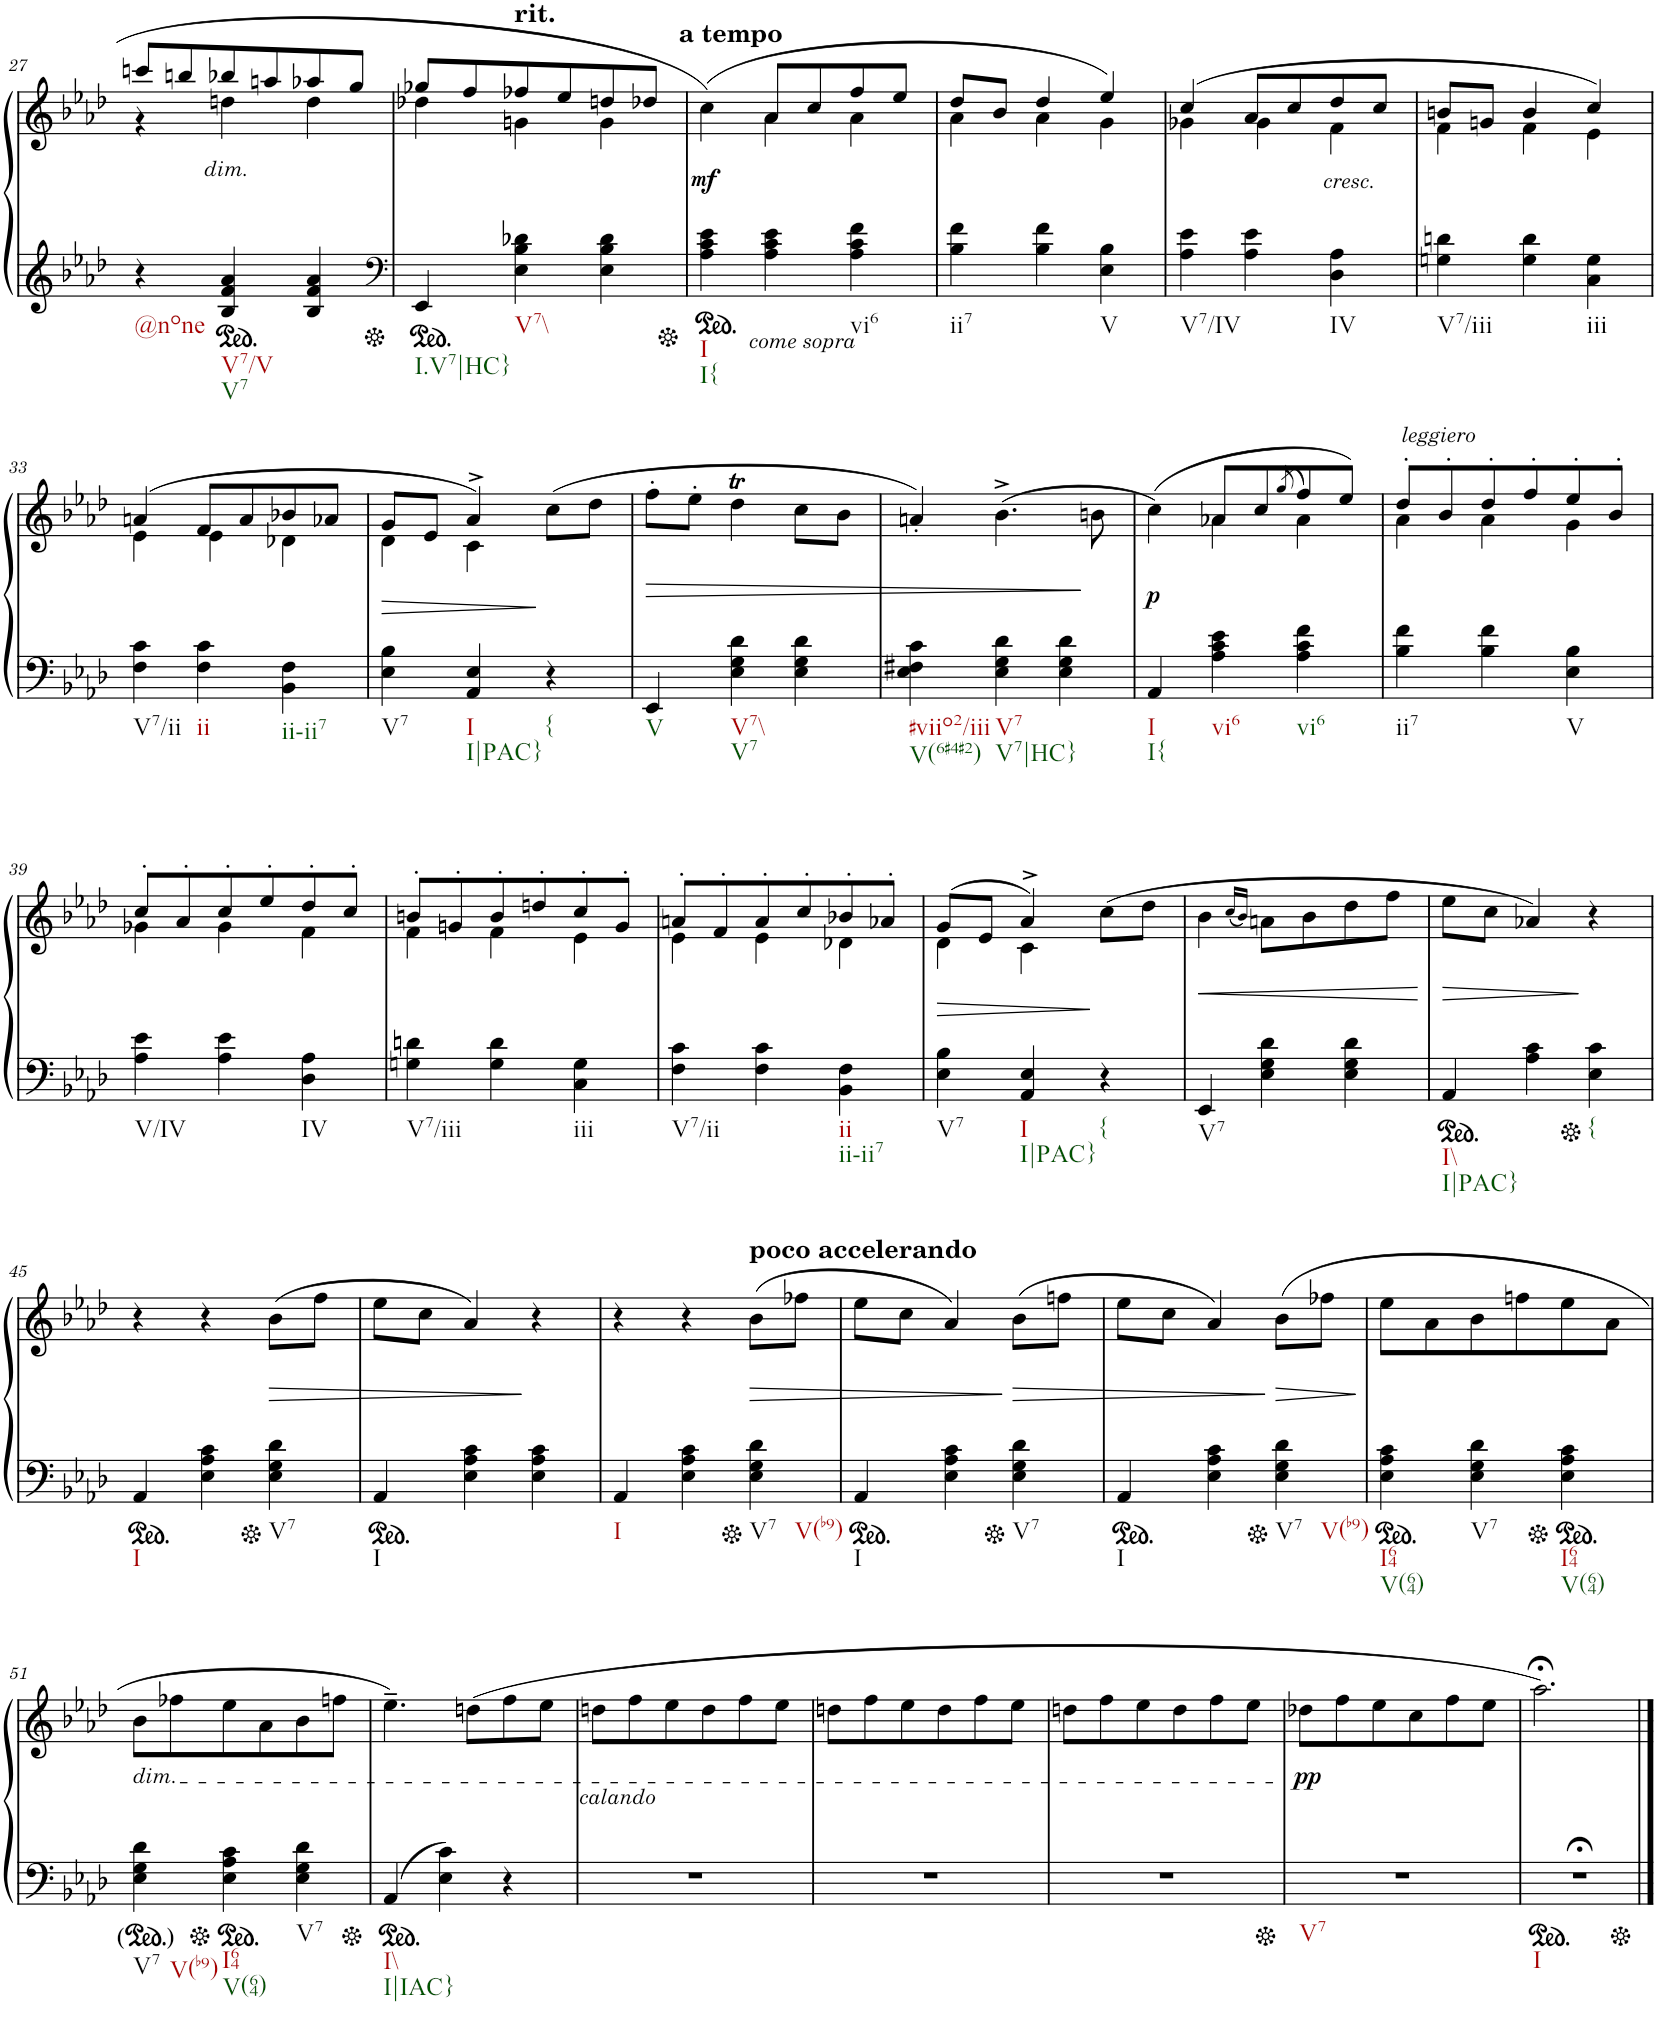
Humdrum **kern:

**kern	**kern	**dynam
*part1	*part1	*part1
*staff2	*staff1	*staff1/2
*I"Piano	*	*
*I'Pno.	*	*
!!LO:PB:g=z
*clefG2	*clefG2	*
*k[b-e-a-d-]	*k[b-e-a-d-]	*
*M3/4	*M3/4	*
=27	=27	=27
*	*^	*
!LO:TX:b:t=@none	!	!	!
4r	8cccn/L	4r	.
.	8bbn/	.	.
!	!LO:TX:b:i:t=dim.	!	!
!LO:TX:b:t=V7/V	!	!	!
!LO:TX:b:t=V7	!	!	!
4B-/ 4f/ 4a-/	8bb-X/	4ddn\	.
.	8aan/	.	.
4B-/ 4f/ 4a-/	8aa-X/	4dd\	.
.	8gg/J	.	.
=28	=28	=28	=28
*clefF4	*	*	*
!LO:TX:b:t=I.V7|HC}	!	!	!
4EE-/	8gg-X/L	4dd-X\	.
.	8ff/	.	.
!	!LO:TX:a:B:t=rit.	!	!
!LO:TX:b:t=V7\\	!	!	!
4E-\ 4B-\ 4d-X\	8ff-X/	4gn\	.
.	8ee-/	.	.
4E-\ 4B-\ 4d-\	8ddn/	4g\	.
.	8dd-X/J	.	.
=29	=29	=29	=29
!	!LO:TX:a:B:t=a tempo	!	!
!LO:TX:b:i:t=come sopra	!	!	!
!LO:TX:b:t=I	!	!	!
!LO:TX:b:t=I{	!	!	!
!	!	!	!LO:DY:b
4A-\ 4c\ 4e-\	(4cc\	4ryy	mf
4A-\ 4c\ 4e-\	8a-/L	4a-\	.
.	8cc/	.	.
!LO:TX:b:t=vi6	!	!	!
4A-\ 4c\ 4f\	8ff/	4a-\	.
.	8ee-/J	.	.
=30	=30	=30	=30
!LO:TX:b:t=ii7	!	!	!
4B-\ 4f\	8dd-/L	4a-\	.
.	8b-/J	.	.
4B-\ 4f\	4dd-/	4a-\	.
!LO:TX:b:t=V	!	!	!
4E-\ 4B-\	4ee-/)	4g\	.
=31	=31	=31	=31
!LO:TX:b:t=V7/IV	!	!	!
4A-\ 4e-\	(4cc/	4g-X\	.
4A-\ 4e-\	8a-/L	4g-\	.
.	8cc/	.	.
!	!LO:TX:b:i:t=cresc.	!	!
!LO:TX:b:t=IV	!	!	!
4D-\ 4A-\	8dd-/	4f\	.
.	8cc/J	.	.
=32	=32	=32	=32
!LO:TX:b:t=V7/iii	!	!	!
4Gn\ 4dn\	8bn/L	4f\	.
.	8gn/J	.	.
4G\ 4d\	4b/	4f\	.
!LO:TX:b:t=iii	!	!	!
4C\ 4G\	4cc/)	4e-\	.
!!LO:LB:g=z	!!
=33	=33	=33	=33
!LO:TX:b:t=V7/ii	!	!	!
4F\ 4c\	(4an/	4e-\	.
!LO:TX:b:t=ii	!	!	!
4F\ 4c\	8f/L	4e-\	.
.	8a/	.	.
!LO:TX:b:t=ii-ii7	!	!	!
4BB-\ 4F\	8b-X/	4d-X\	.
.	8a-X/J	.	.
=34	=34	=34	=34
!LO:TX:b:t=V7	!	!	!
!	!	!	!LO:HP:b
4E-\ 4B-\	8g/L	4d-\	>
.	8e-/J	.	.
!LO:TX:b:t=I	!	!	!
!LO:TX:b:t=I|PAC}	!	!	!
4AA-/ 4E-/	4a-^/)	4c\	.
!LO:TX:b:t={	!	!	!
4r	(>8cc\L	4ryy	]
.	8dd-\J	.	.
*	*v	*v	*
=35	=35	=35
!LO:TX:b:t=V	!	!
!	!	!LO:HP:b
4EE-/	8ff'\L	>
.	8ee-'\J	.
!LO:TX:b:t=V7\\	!	!
!LO:TX:b:t=V7	!	!
4E-\ 4G\ 4d-\	4dd-T\	.
4E-\ 4G\ 4d-\	8cc\L	.
.	8b-\J	.
=36	=36	=36
!LO:TX:b:t=#viio2/iii	!	!
!LO:TX:b:t=V(6#4#2)	!	!
4E-\ 4F#X\ 4c\	4an'/)	.
!LO:TX:b:t=V7	!	!
!LO:TX:b:t=V7|HC}	!	!
4E-\ 4G\ 4d-\	(4.b-^\	.
4E-\ 4G\ 4d-\	.	.
.	8bn\	]
=37	=37	=37
*	*^	*
!LO:TX:b:t=I	!	!	!
!LO:TX:b:t=I{	!	!	!
!	!	!	!LO:DY:b
4AA-/	(4cc\)	4ryy	p
!LO:TX:b:t=vi6	!	!	!
4A-\ 4c\ 4e-\	8a-X/L	4a-X\	.
.	8cc/	.	.
.	(8qgg/	.	.
!LO:TX:b:t=vi6	!	!	!
4A-\ 4c\ 4f\	8ff/)	4a-\	.
.	8ee-/J)	.	.
=38	=38	=38	=38
!	!LO:TX:a:i:t=leggiero	!	!
!LO:TX:b:t=ii7	!	!	!
4B-\ 4f\	8dd-'/L	4a-\	.
.	8b-'/	.	.
4B-\ 4f\	8dd-'/	4a-\	.
.	8ff'/	.	.
!LO:TX:b:t=V	!	!	!
4E-\ 4B-\	8ee-'/	4g\	.
.	8b-'/J	.	.
!!LO:LB:g=z	!!
=39	=39	=39	=39
!LO:TX:b:t=V/IV	!	!	!
4A-\ 4e-\	8cc'/L	4g-X\	.
.	8a-'/	.	.
4A-\ 4e-\	8cc'/	4g-\	.
.	8ee-'/	.	.
!LO:TX:b:t=IV	!	!	!
4D-\ 4A-\	8dd-'/	4f\	.
.	8cc'/J	.	.
=40	=40	=40	=40
!LO:TX:b:t=V7/iii	!	!	!
4Gn\ 4dn\	8bn'/L	4f\	.
.	8gn'/	.	.
4G\ 4d\	8b'/	4f\	.
.	8ddn'/	.	.
!LO:TX:b:t=iii	!	!	!
4C\ 4G\	8cc'/	4e-\	.
.	8g'/J	.	.
=41	=41	=41	=41
!LO:TX:b:t=V7/ii	!	!	!
4F\ 4c\	8an'/L	4e-\	.
.	8f'/	.	.
4F\ 4c\	8a'/	4e-\	.
.	8cc'/	.	.
!LO:TX:b:t=ii	!	!	!
!LO:TX:b:t=ii-ii7	!	!	!
4BB-\ 4F\	8b-X'/	4d-X\	.
.	8a-X'/J	.	.
=42	=42	=42	=42
!LO:TX:b:t=V7	!	!	!
!	!	!	!LO:HP:b
4E-\ 4B-\	(8g/L	4d-\	>
.	8e-/J	.	.
!LO:TX:b:t=I	!	!	!
!LO:TX:b:t=I|PAC}	!	!	!
4AA-/ 4E-/	4a-^/)	4c\	.
!LO:TX:b:t={	!	!	!
4r	(>8cc\L	4ryy	]
.	8dd-\J	.	.
*	*v	*v	*
=43	=43	=43
!LO:TX:b:t=V7	!	!
!	!	!LO:HP:b
4EE-/	4b-\	<
.	(16qcc/LL	.
.	16qb-/JJ)	.
4E-\ 4G\ 4d-\	8an\L	.
.	8b-\	.
4E-\ 4G\ 4d-\	8dd-\	.
.	8ff\J	.
.	.	[
=44	=44	=44
!LO:TX:b:t=I\\	!	!
!LO:TX:b:t=I|PAC}	!	!
!	!	!LO:HP:b
4AA-/	8ee-\L	>
.	8cc\J	.
4A-\ 4c\	4a-X/)	.
!LO:TX:b:t={	!	!
4E-\ 4c\	4r	]
!!LO:LB:g=z
=45	=45	=45
!LO:TX:b:t=I	!	!
4AA-/	4r	.
4E-\ 4A-\ 4c\	4r	.
!LO:TX:b:t=V7	!	!
!	!	!LO:HP:b
4E-\ 4G\ 4d-\	(8b-\L	>
.	8ff\J	.
=46	=46	=46
!LO:TX:b:t=I	!	!
4AA-/	8ee-\L	.
.	8cc\J	.
4E-\ 4A-\ 4c\	4a-/)	.
4E-\ 4A-\ 4c\	4r	]
=47	=47	=47
!LO:TX:b:t=I	!	!
4AA-/	4r	.
4E-\ 4A-\ 4c\	4r	.
!	!LO:TX:a:B:t=poco accelerando	!
!LO:TX:b:t=V7	!	!
!LO:TX:b:t=V(b9)	!	!
!	!	!LO:HP:b
4E-\ 4G\ 4d-\	(8b-\L	>
.	8ff-X\J	.
=48	=48	=48
!LO:TX:b:t=I	!	!
4AA-/	8ee-\L	.
.	8cc\J	.
4E-\ 4A-\ 4c\	4a-/)	.
!LO:TX:b:t=V7	!	!
!	!	!LO:HP:n=1:b
4E-\ 4G\ 4d-\	(8b-\L	] >
.	8ffn\J	.
=49	=49	=49
!LO:TX:b:t=I	!	!
4AA-/	8ee-\L	.
.	8cc\J	.
4E-\ 4A-\ 4c\	4a-/)	.
!LO:TX:b:t=V7	!	!
!LO:TX:b:t=V(b9)	!	!
!	!	!LO:HP:n=1:b
4E-\ 4G\ 4d-\	(8b-\L	] >
.	8ff-X\J	.
.	.	]
=50	=50	=50
!LO:TX:b:t=I64	!	!
!LO:TX:b:t=V(64)	!	!
4E-\ 4A-\ 4c\	8ee-\L	.
.	8a-\	.
!LO:TX:b:t=V7	!	!
4E-\ 4G\ 4d-\	8b-\	.
.	8ffn\	.
!LO:TX:b:t=I64	!	!
!LO:TX:b:t=V(64)	!	!
4E-\ 4A-\ 4c\	8ee-\	.
.	8a-\J	.
!!LO:LB:g=z
=51	=51	=51
!	!LO:TX:b:i:t=dim.	!
!LO:TX:b:t=V7	!	!
!LO:TX:b:t=V(b9)	!	!
4E-\ 4G\ 4d-\	8b-\L	.
.	8ff-X\	.
!LO:TX:b:t=I64	!	!
!LO:TX:b:t=V(64)	!	!
4E-\ 4A-\ 4c\	8ee-\	.
.	8a-\	.
!LO:TX:b:t=V7	!	!
4E-\ 4G\ 4d-\	8b-\	.
.	8ffn\J	.
=52	=52	=52
!LO:TX:b:t=I\\	!	!
!LO:TX:b:t=I|IAC}	!	!
4AA-/	4.ee-~\)	.
4E-\ 4c\	.	.
.	(8ddn\L	.
4r	8ff\	.
.	8ee-\J	.
=53	=53	=53
!	!LO:TX:b:i:t=calando	!
2.r	8ddn\L	.
.	8ff\	.
.	8ee-\	.
.	8dd\	.
.	8ff\	.
.	8ee-\J	.
=54	=54	=54
2.r	8ddn\L	.
.	8ff\	.
.	8ee-\	.
.	8dd\	.
.	8ff\	.
.	8ee-\J	.
=55	=55	=55
2.r	8ddn\L	.
.	8ff\	.
.	8ee-\	.
.	8dd\	.
.	8ff\	.
.	8ee-\J	.
=56	=56	=56
!LO:TX:b:t=V7	!	!
!	!	!LO:DY:b
2.r	8dd-X\L	pp
.	8ff\	.
.	8ee-\	.
.	8cc\	.
.	8ff\	.
.	8ee-\J	.
=57	=57	=57
!LO:TX:b:t=I	!	!
2.r;<	2.aa-;<\)	.
==	==	==
*-	*-	*-
